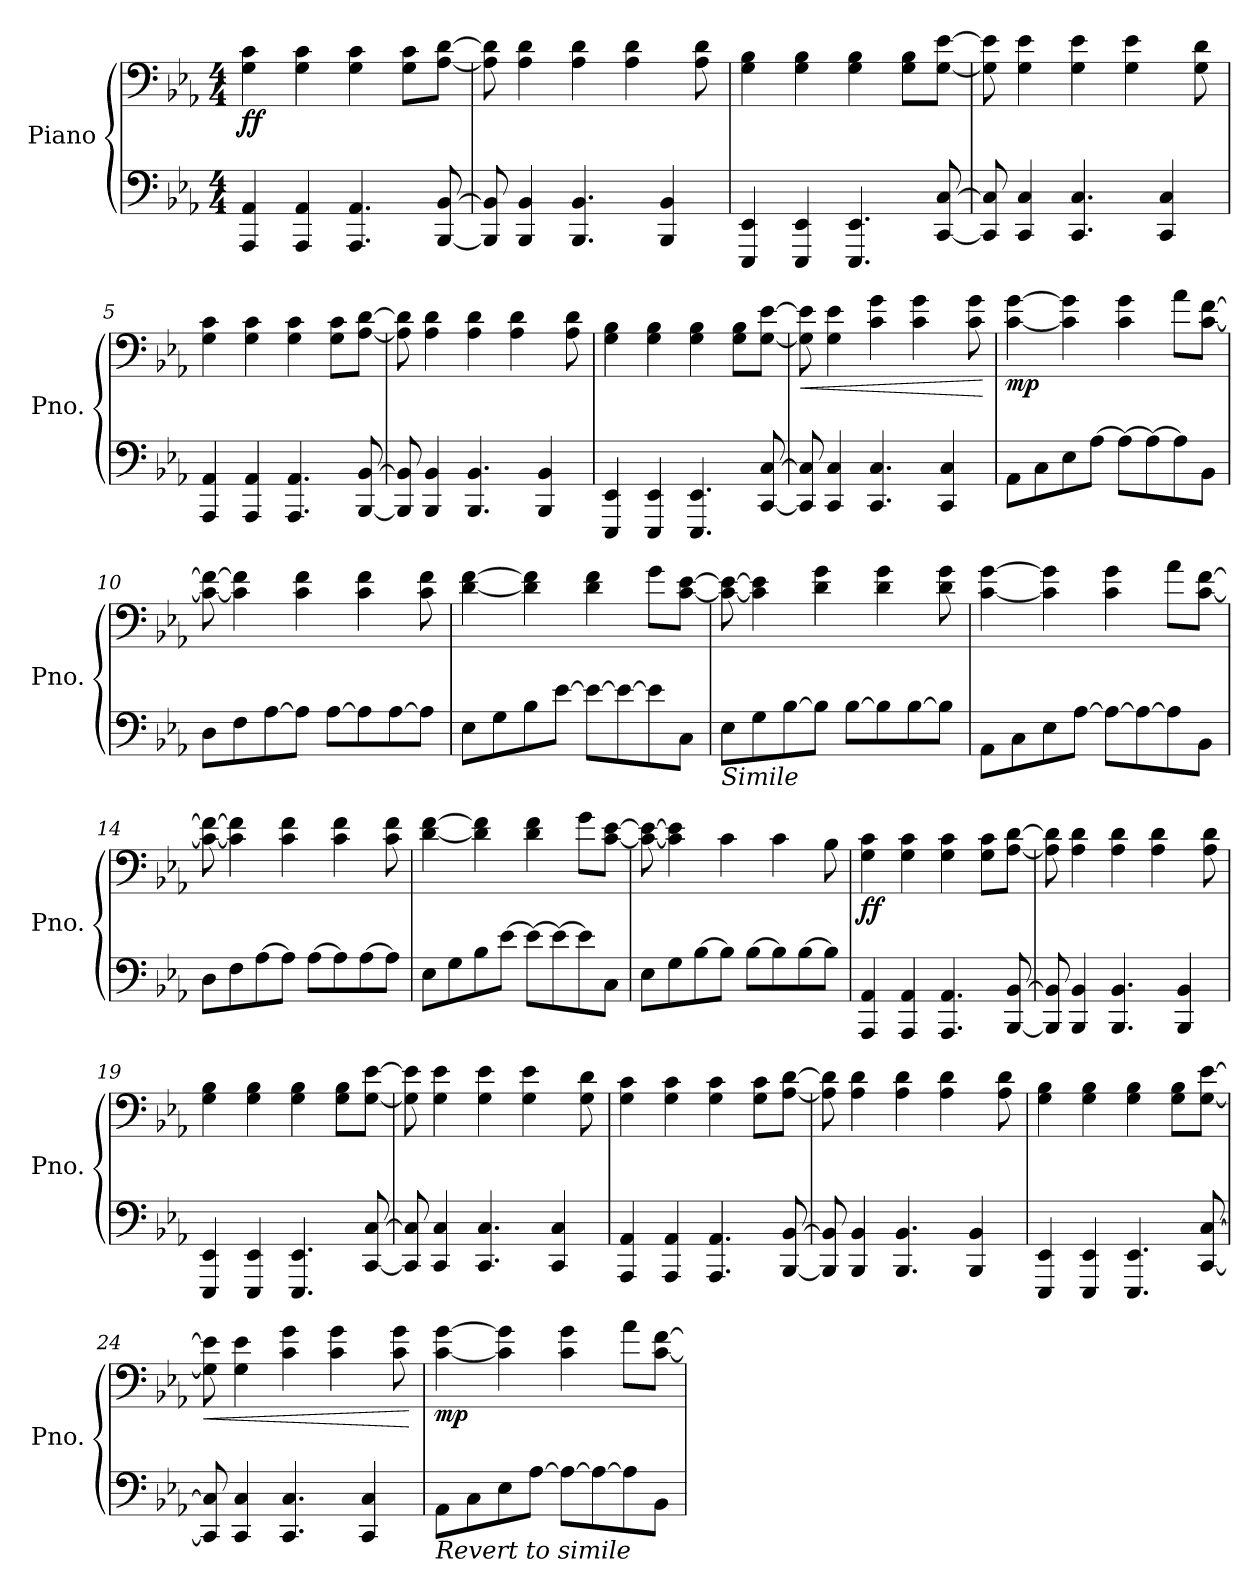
**kern	**kern	**dynam
*part1	*part1	*part1
*staff2	*staff1	*staff1/2
*I"Piano	*	*
*I'Pno.	*	*
*clefF4	*clefF4	*
*k[b-e-a-]	*k[b-e-a-]	*
*M4/4	*M4/4	*
*MM140	*MM140	*
=1	=1	=1
!	!	!LO:DY:b
4AAA-/ 4AA-/	4G\ 4c\	ff
4AAA-/ 4AA-/	4G\ 4c\	.
4.AAA-/ 4.AA-/	4G\ 4c\	.
.	8G\ 8c\L	.
[8BBB-/ [8BB-/	[8A-\ [8d\J	.
=2	=2	=2
8BBB-/] 8BB-/]	8A-\] 8d\]	.
4BBB-/ 4BB-/	4A-\ 4d\	.
4.BBB-/ 4.BB-/	4A-\ 4d\	.
.	4A-\ 4d\	.
4BBB-/ 4BB-/	.	.
.	8A-\ 8d\	.
=3	=3	=3
4EEE-/ 4EE-/	4G\ 4B-\	.
4EEE-/ 4EE-/	4G\ 4B-\	.
4.EEE-/ 4.EE-/	4G\ 4B-\	.
.	8G\ 8B-\L	.
[8CC/ [8C/	[8G\ [8e-\J	.
=4	=4	=4
8CC/] 8C/]	8G\] 8e-\]	.
4CC/ 4C/	4G\ 4e-\	.
4.CC/ 4.C/	4G\ 4e-\	.
.	4G\ 4e-\	.
4CC/ 4C/	.	.
.	8G\ 8d\	.
!!LO:LB:g=z
=5	=5	=5
4AAA-/ 4AA-/	4G\ 4c\	.
4AAA-/ 4AA-/	4G\ 4c\	.
4.AAA-/ 4.AA-/	4G\ 4c\	.
.	8G\ 8c\L	.
[8BBB-/ [8BB-/	[8A-\ [8d\J	.
=6	=6	=6
8BBB-/] 8BB-/]	8A-\] 8d\]	.
4BBB-/ 4BB-/	4A-\ 4d\	.
4.BBB-/ 4.BB-/	4A-\ 4d\	.
.	4A-\ 4d\	.
4BBB-/ 4BB-/	.	.
.	8A-\ 8d\	.
=7	=7	=7
4EEE-/ 4EE-/	4G\ 4B-\	.
4EEE-/ 4EE-/	4G\ 4B-\	.
4.EEE-/ 4.EE-/	4G\ 4B-\	.
.	8G\ 8B-\L	.
[8CC/ [8C/	[8G\ [8e-\J	.
=8	=8	=8
!	!	!LO:HP:b
8CC/] 8C/]	8G\] 8e-\]	<
4CC/ 4C/	4G\ 4e-\	.
4.CC/ 4.C/	4c\ 4g\	.
.	4c\ 4g\	.
4CC/ 4C/	.	.
.	8c\ 8g\	.
.	.	[
!!LO:LB:g=z
=9	=9	=9
!	!	!LO:DY:b
8AA-\L	[4c\ [4g\	mp
8C\	.	.
8E-\	4c\] 4g\]	.
[8A-\J	.	.
8A-\L_	4c\ 4g\	.
8A-\_	.	.
8A-\]	8a-\L	.
8BB-\J	[8c\ [8f\J	.
=10	=10	=10
8D\L	8c\_ 8f\_	.
8F\	4c\] 4f\]	.
[8A-\	.	.
8A-\J]	4c\ 4f\	.
[8A-\L	.	.
8A-\]	4c\ 4f\	.
[8A-\	.	.
8A-\J]	8c\ 8f\	.
=11	=11	=11
8E-\L	[4d\ [4f\	.
8G\	.	.
8B-\	4d\] 4f\]	.
[8e-\J	.	.
8e-\L_	4d\ 4f\	.
8e-\_	.	.
8e-\]	8g\L	.
8C\J	[8c\ [8e-\J	.
=12	=12	=12
!LO:TX:b:i:t=Simile	!	!
8E-\L	8c\_ 8e-\_	.
8G\	4c\] 4e-\]	.
[8B-\	.	.
8B-\J]	4d\ 4g\	.
[8B-\L	.	.
8B-\]	4d\ 4g\	.
[8B-\	.	.
8B-\J]	8d\ 8g\	.
!!LO:LB:g=z
=13	=13	=13
8AA-\L	[4c\ [4g\	.
8C\	.	.
8E-\	4c\] 4g\]	.
[8A-\J	.	.
8A-\L_	4c\ 4g\	.
8A-\_	.	.
8A-\]	8a-\L	.
8BB-\J	[8c\ [8f\J	.
=14	=14	=14
8D\L	8c\_ 8f\_	.
8F\	4c\] 4f\]	.
[8A-\	.	.
8A-\J]	4c\ 4f\	.
[8A-\L	.	.
8A-\]	4c\ 4f\	.
[8A-\	.	.
8A-\J]	8c\ 8f\	.
=15	=15	=15
8E-\L	[4d\ [4f\	.
8G\	.	.
8B-\	4d\] 4f\]	.
[8e-\J	.	.
8e-\L_	4d\ 4f\	.
8e-\_	.	.
8e-\]	8g\L	.
8C\J	[8c\ [8e-\J	.
=16	=16	=16
8E-\L	8c\_ 8e-\_	.
8G\	4c\] 4e-\]	.
[8B-\	.	.
8B-\J]	4c\	.
[8B-\L	.	.
8B-\]	4c\	.
[8B-\	.	.
8B-\J]	8B-\	.
!!LO:LB:g=z
=17	=17	=17
!	!	!LO:DY:b
4AAA-/ 4AA-/	4G\ 4c\	ff
4AAA-/ 4AA-/	4G\ 4c\	.
4.AAA-/ 4.AA-/	4G\ 4c\	.
.	8G\ 8c\L	.
[8BBB-/ [8BB-/	[8A-\ [8d\J	.
=18	=18	=18
8BBB-/] 8BB-/]	8A-\] 8d\]	.
4BBB-/ 4BB-/	4A-\ 4d\	.
4.BBB-/ 4.BB-/	4A-\ 4d\	.
.	4A-\ 4d\	.
4BBB-/ 4BB-/	.	.
.	8A-\ 8d\	.
=19	=19	=19
4EEE-/ 4EE-/	4G\ 4B-\	.
4EEE-/ 4EE-/	4G\ 4B-\	.
4.EEE-/ 4.EE-/	4G\ 4B-\	.
.	8G\ 8B-\L	.
[8CC/ [8C/	[8G\ [8e-\J	.
=20	=20	=20
8CC/] 8C/]	8G\] 8e-\]	.
4CC/ 4C/	4G\ 4e-\	.
4.CC/ 4.C/	4G\ 4e-\	.
.	4G\ 4e-\	.
4CC/ 4C/	.	.
.	8G\ 8d\	.
!!LO:PB:g=z
=21	=21	=21
4AAA-/ 4AA-/	4G\ 4c\	.
4AAA-/ 4AA-/	4G\ 4c\	.
4.AAA-/ 4.AA-/	4G\ 4c\	.
.	8G\ 8c\L	.
[8BBB-/ [8BB-/	[8A-\ [8d\J	.
=22	=22	=22
8BBB-/] 8BB-/]	8A-\] 8d\]	.
4BBB-/ 4BB-/	4A-\ 4d\	.
4.BBB-/ 4.BB-/	4A-\ 4d\	.
.	4A-\ 4d\	.
4BBB-/ 4BB-/	.	.
.	8A-\ 8d\	.
=23	=23	=23
4EEE-/ 4EE-/	4G\ 4B-\	.
4EEE-/ 4EE-/	4G\ 4B-\	.
4.EEE-/ 4.EE-/	4G\ 4B-\	.
.	8G\ 8B-\L	.
[8CC/ [8C/	[8G\ [8e-\J	.
=24	=24	=24
!	!	!LO:HP:b
8CC/] 8C/]	8G\] 8e-\]	<
4CC/ 4C/	4G\ 4e-\	.
4.CC/ 4.C/	4c\ 4g\	.
.	4c\ 4g\	.
4CC/ 4C/	.	.
.	8c\ 8g\	.
.	.	[
!!LO:LB:g=z
=25	=25	=25
!LO:TX:b:i:t=Revert to simile	!	!
!	!	!LO:DY:b
8AA-\L	[4c\ [4g\	mp
8C\	.	.
8E-\	4c\] 4g\]	.
[8A-\J	.	.
8A-\L_	4c\ 4g\	.
8A-\_	.	.
8A-\]	8a-\L	.
8BB-\J	[8c\ [8f\J	.
=	=	=
*-	*-	*-
